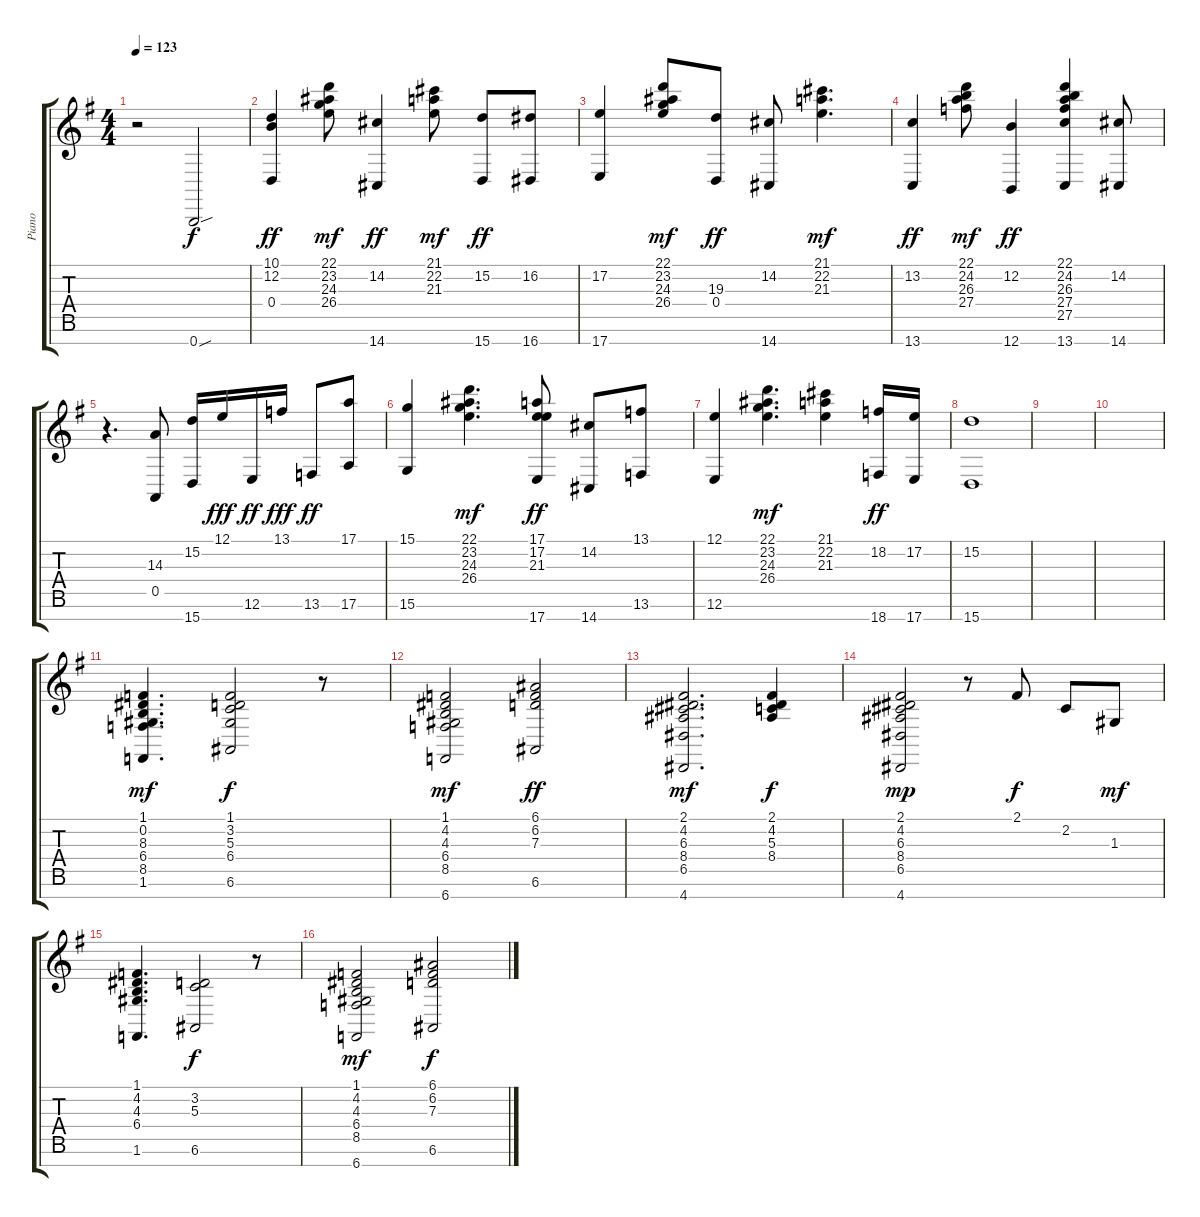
\track ("Piano" "Piano") {instrument brightacousticpiano}
\staff {score tabs}
\tuning (E4 B3 G3 D3 A2 E2 B1) {hide}
\ts (4 4)
\tempo 123
\clef g2
\ks g
r.2{dy ff} 0.7{sou}.2{dy f} |
(10.1 12.2 0.4).4{dy ff} (22.1 23.2 24.3 26.4).8{dy mf} (14.2 14.7).4{dy ff} (21.1 22.2 21.3).8{dy mf} (15.2 15.7).8{dy ff} (16.2 16.7).8 |
(17.2 17.7).4 (22.1 23.2 24.3 26.4).8{dy mf} (19.3 0.4).8{dy ff} (14.2 14.7).8 (21.1 22.2 21.3).4{d dy mf} |
(13.2 13.7).4{dy ff} (22.1 24.2 26.3 27.4).8{dy mf} (12.2 12.7).4{dy ff} (22.1 24.2 26.3 27.4 27.5 13.7).4 (14.2 14.7).8 |
r.4{d} (14.3 0.5).8 (15.2 15.7).16 12.1.16{dy fff} 12.6.16{dy ff} 13.1.16{dy fff} 13.6.8{dy ff} (17.1 17.6).8 |
(15.1 15.6).4 (22.1 23.2 24.3 26.4).4{d dy mf} (17.1 17.2 21.3 17.7).8{dy ff} (14.2 14.7).8 (13.1 13.6).8 |
(12.1 12.6).4 (22.1 23.2 24.3 26.4).4{d dy mf} (21.1 22.2 21.3).4 (18.2 18.7).16{dy ff} (17.2 17.7).16 |
(15.2 15.7).1 |
|
|
(1.1 0.2 8.3 6.4 8.5 1.6).4{d dy mf} (1.1 3.2 5.3 6.4 6.6).2{dy f} r.8 |
(1.1 4.2 4.3 6.4 8.5 6.7).2{dy mf} (6.1 6.2 7.3 6.6).2{dy ff} |
(2.1 4.2 6.3 8.4 6.5 4.7).2{d dy mf} (2.1 4.2 5.3 8.4).4{dy f} |
(2.1 4.2 6.3 8.4 6.5 4.7).2{dy mp} r.8 2.1.8{dy f} 2.2.8 1.3.8{dy mf} |
(1.1 4.2 4.3 6.4 1.6).4{d} (3.2 5.3 6.6).2{dy f} r.8 |
(1.1 4.2 4.3 6.4 8.5 6.7).2{dy mf} (6.1 6.2 7.3 6.6).2{dy f}
